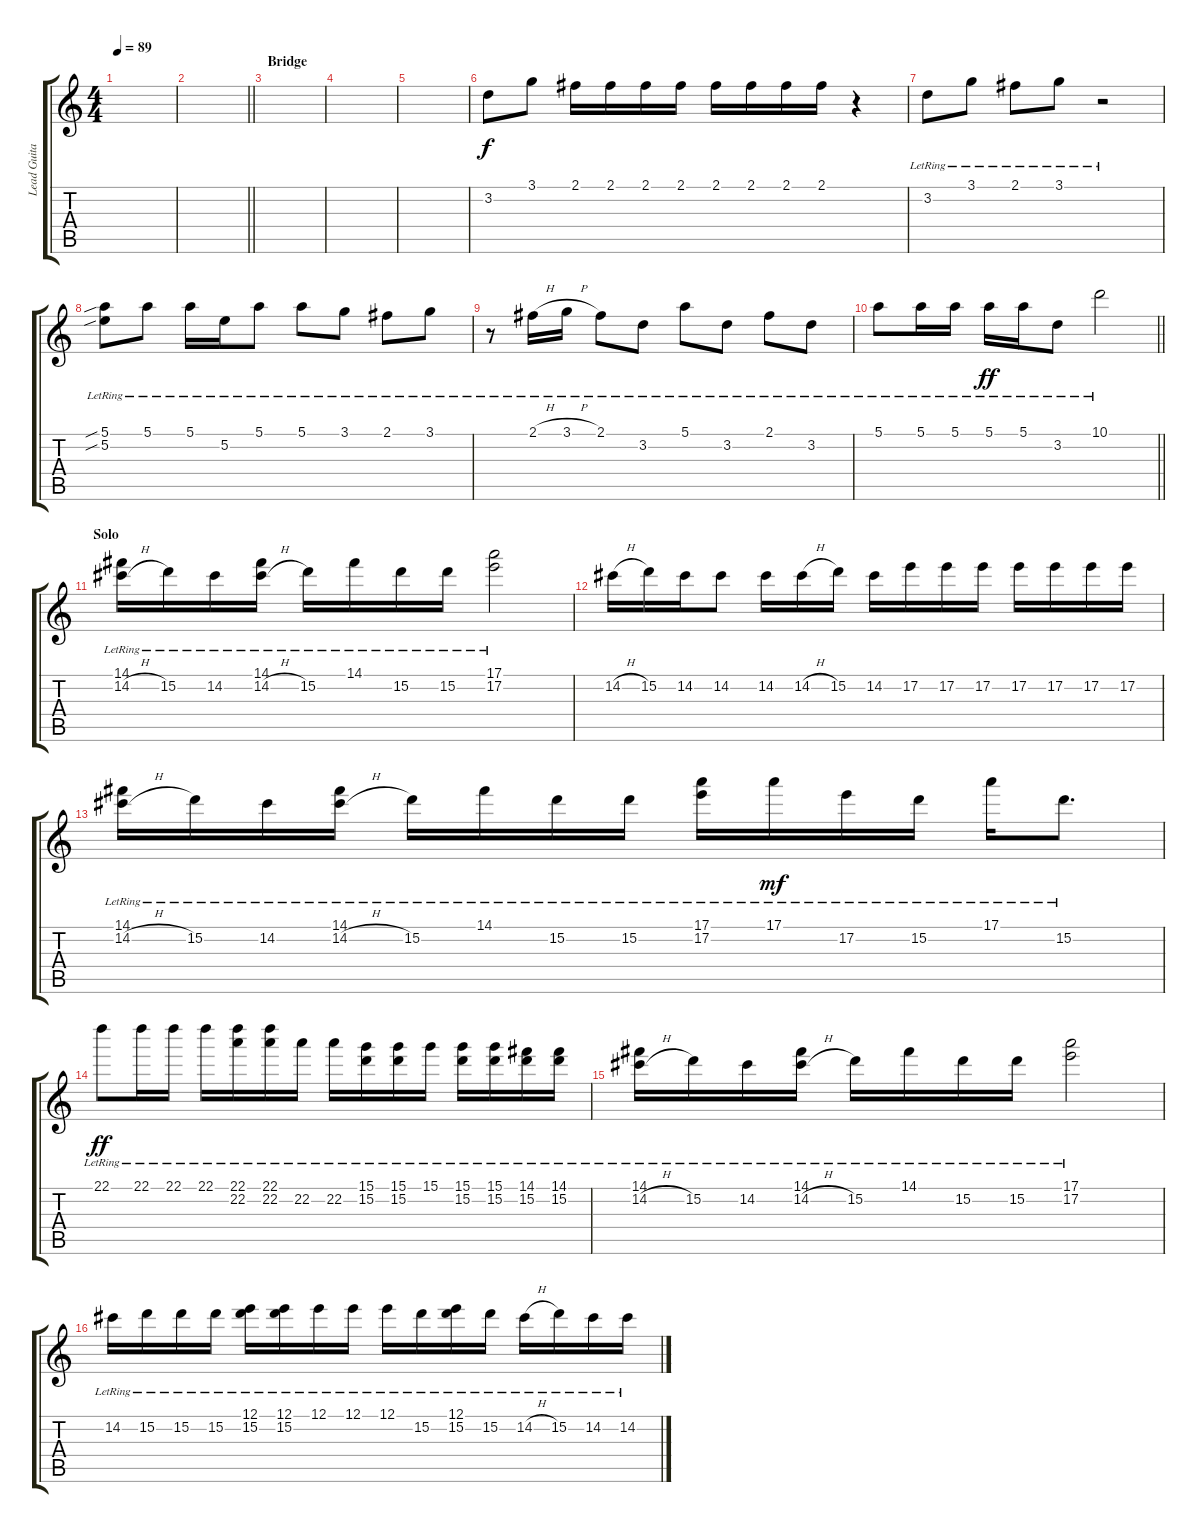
\track ("Lead Guitar" "Lead Guita") {instrument electricguitarjazz}
\staff {score tabs}
\tuning (E4 B3 G3 D3 A2 E2) {hide}
\ts (4 4)
\tempo 89
\clef g2
\ks c
|
\barLineRight lightlight
|
\section ("" "Bridge")
|
|
|
3.2.8{volume 16} 3.1.8 2.1.16 2.1.16 2.1.16 2.1.16 2.1.16 2.1.16 2.1.16 2.1.16 r.4 |
3.2{lr}.8 3.1{lr}.8 2.1{lr}.8 3.1{lr}.8 r.2 |
(5.1{sib lr} 5.2{sib lr}).8 5.1{lr}.8 5.1{lr}.16 5.2{lr}.16 5.1{lr}.8 5.1{lr}.8 3.1{lr}.8 2.1{lr}.8 3.1{lr}.8 |
r.8 2.1{h lr}.16 3.1{h lr}.16 2.1{lr}.8 3.2{lr}.8 5.1{lr}.8 3.2{lr}.8 2.1{lr}.8 3.2{lr}.8 |
\barLineRight lightlight
5.1{lr}.8{dy f} 5.1{lr}.16 5.1{lr}.16 5.1{lr}.16{dy ff} 5.1{lr}.16 3.2{lr}.8 10.1{lr}.2 |
\section ("" "Solo")
(14.1{lr} 14.2{h lr}).16 15.2{lr}.16 14.2{lr}.16 (14.1{lr} 14.2{h lr}).16 15.2{lr}.16 14.1{lr}.16 15.2{lr}.16 15.2{lr}.16 (17.1{lr} 17.2{lr}).2 |
14.2{h}.16 15.2.16 14.2.16 14.2.8 14.2.16 14.2{h}.16 15.2.16 14.2.16 17.2.16 17.2.16 17.2.16 17.2.16 17.2.16 17.2.16 17.2.16 |
(14.1{lr} 14.2{h lr}).16 15.2{lr}.16 14.2{lr}.16 (14.1{lr} 14.2{h lr}).16 15.2{lr}.16 14.1{lr}.16 15.2{lr}.16 15.2{lr}.16 (17.1{lr} 17.2{lr}).16 17.1{lr}.16{dy mf} 17.2{lr}.16 15.2{lr}.16 17.1{lr}.16 15.2{lr}.8{d} |
22.1{lr}.8{dy ff} 22.1{lr}.16 22.1{lr}.16 22.1{lr}.16 (22.1{lr} 22.2).16 (22.1{lr} 22.2).16 22.2{lr}.16 22.2{lr}.16 (15.1{lr} 15.2{lr}).16 (15.1{lr} 15.2{lr}).16 15.1{lr}.16 (15.1{lr} 15.2{lr}).16 (15.1{lr} 15.2{lr}).16 (14.1{lr} 15.2{lr}).16 (14.1{lr} 15.2{lr}).16 |
(14.1{lr} 14.2{h lr}).16 15.2{lr}.16 14.2{lr}.16 (14.1{lr} 14.2{h lr}).16 15.2{lr}.16 14.1{lr}.16 15.2{lr}.16 15.2{lr}.16 (17.1{lr} 17.2{lr}).2 |
14.2{lr}.16 15.2{lr}.16 15.2{lr}.16 15.2{lr}.16 (12.1{lr} 15.2{lr}).16 (12.1{lr} 15.2{lr}).16 12.1{lr}.16 12.1{lr}.16 12.1{lr}.16 15.2{lr}.16 (12.1{lr} 15.2{lr}).16 15.2{lr}.16 14.2{h lr}.16 15.2{lr}.16 14.2{lr}.16 14.2{h lr}.16
